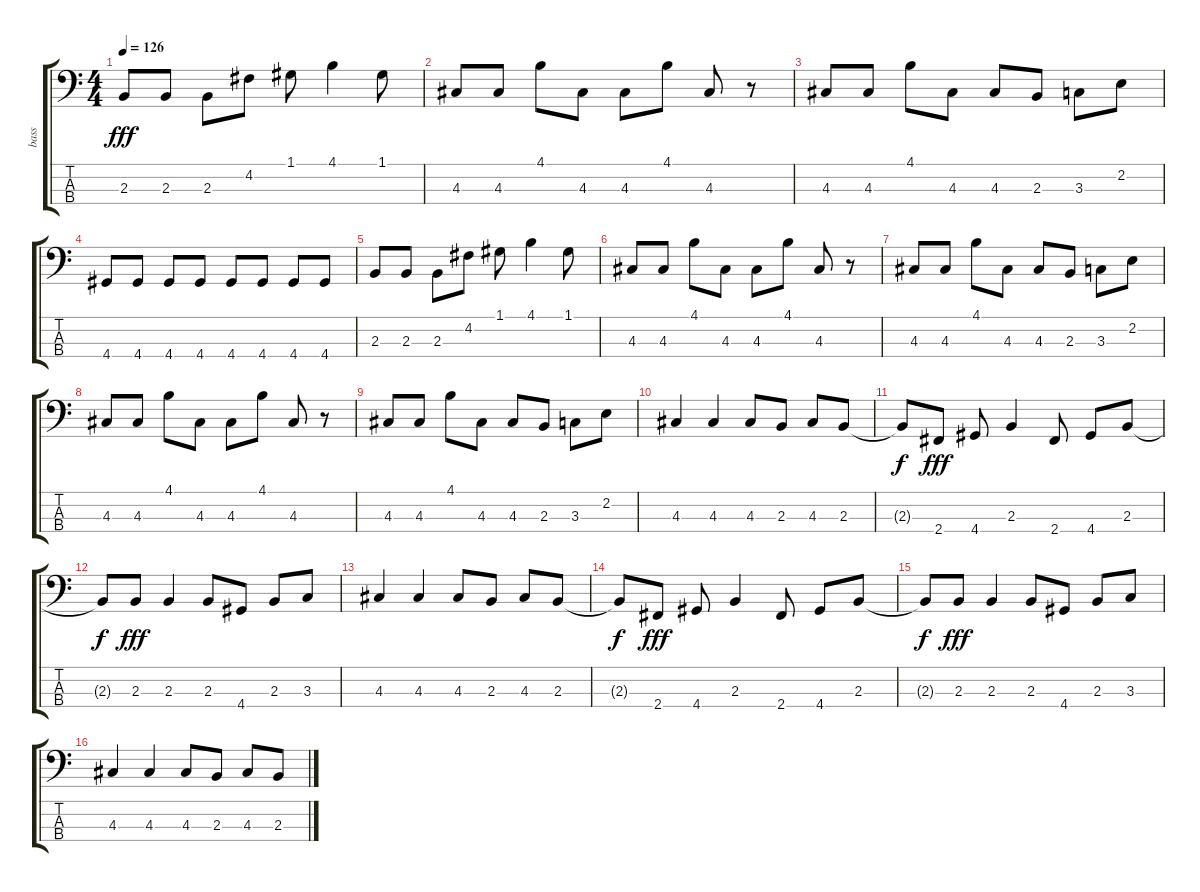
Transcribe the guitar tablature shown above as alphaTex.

\track ("bass" "bass") {instrument electricbassfinger}
\staff {score tabs}
\tuning (G2 D2 A1 E1) {hide}
\ts (4 4)
\tempo 126
\clef f4
\ks c
2.3.8{dy fff} 2.3.8 2.3.8 4.2.8 1.1.8 4.1.4 1.1.8 |
4.3.8 4.3.8 4.1.8 4.3.8 4.3.8 4.1.8 4.3.8 r.8 |
4.3.8 4.3.8 4.1.8 4.3.8 4.3.8 2.3.8 3.3.8 2.2.8 |
4.4.8 4.4.8 4.4.8 4.4.8 4.4.8 4.4.8 4.4.8 4.4.8 |
2.3.8 2.3.8 2.3.8 4.2.8 1.1.8 4.1.4 1.1.8 |
4.3.8 4.3.8 4.1.8 4.3.8 4.3.8 4.1.8 4.3.8 r.8 |
4.3.8 4.3.8 4.1.8 4.3.8 4.3.8 2.3.8 3.3.8 2.2.8 |
4.3.8 4.3.8 4.1.8 4.3.8 4.3.8 4.1.8 4.3.8 r.8 |
4.3.8 4.3.8 4.1.8 4.3.8 4.3.8 2.3.8 3.3.8 2.2.8 |
4.3.4 4.3.4 4.3.8 2.3.8 4.3.8 2.3.8 |
2.3{t}.8{dy f} 2.4.8{dy fff} 4.4.8 2.3.4 2.4.8 4.4.8 2.3.8 |
2.3{t}.8{dy f} 2.3.8{dy fff} 2.3.4 2.3.8 4.4.8 2.3.8 3.3.8 |
4.3.4 4.3.4 4.3.8 2.3.8 4.3.8 2.3.8 |
2.3{t}.8{dy f} 2.4.8{dy fff} 4.4.8 2.3.4 2.4.8 4.4.8 2.3.8 |
2.3{t}.8{dy f} 2.3.8{dy fff} 2.3.4 2.3.8 4.4.8 2.3.8 3.3.8 |
4.3.4 4.3.4 4.3.8 2.3.8 4.3.8 2.3.8
